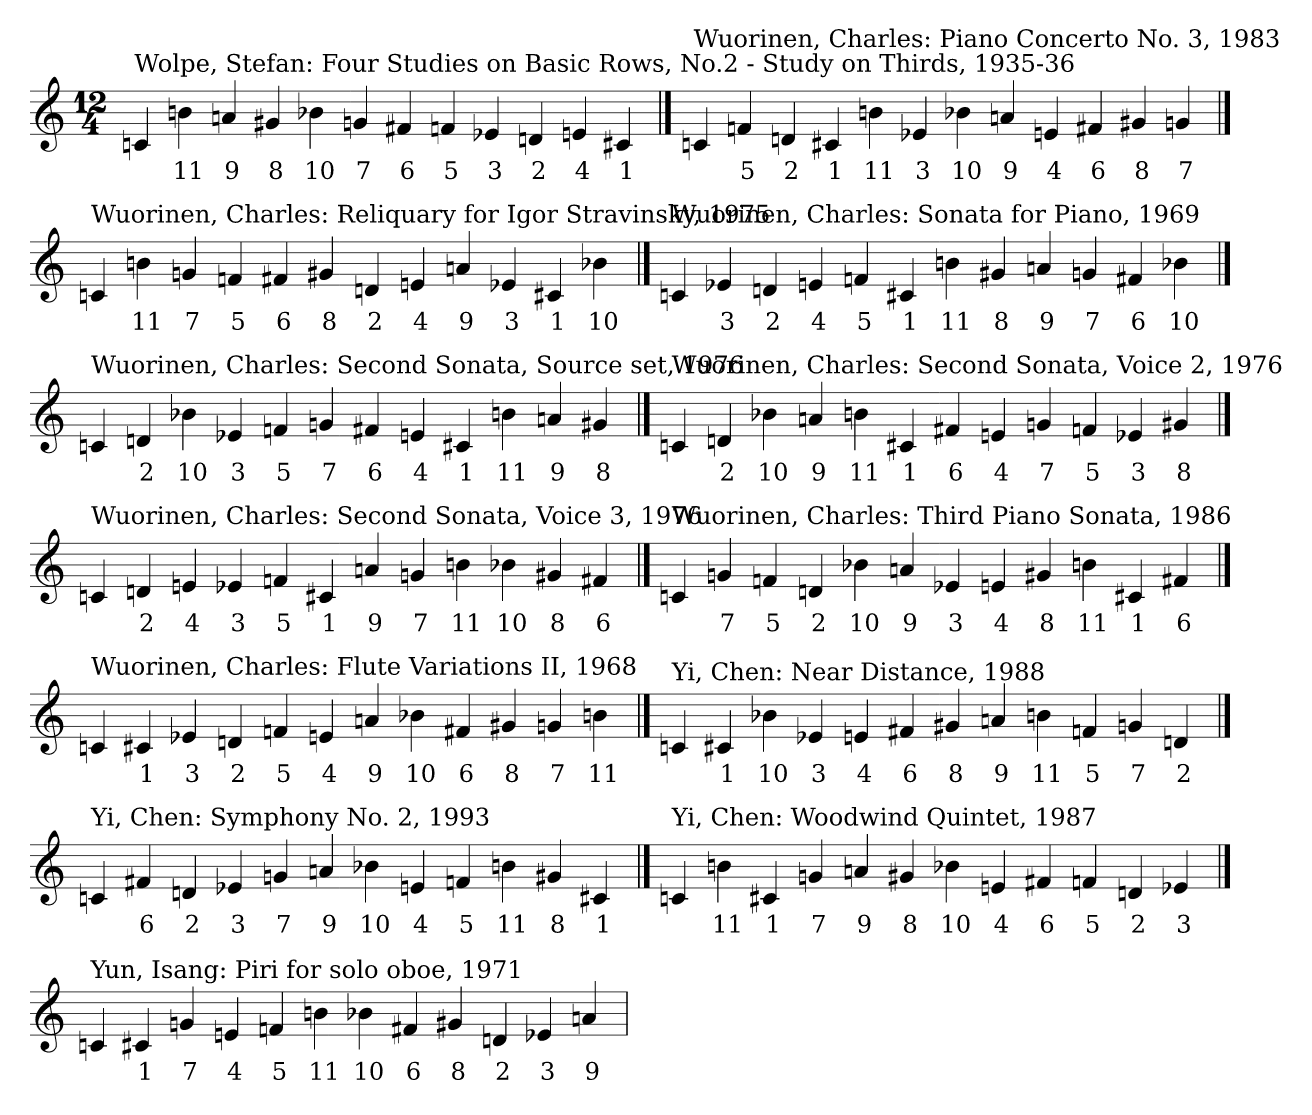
**kern	**text
*part1	*part1
*staff1	*staff1
!!LO:LB:g=z
*M12/4	*
==586	==586
!LO:TX:t=Wolpe, Stefan&colon; Four Studies on Basic Rows, No.2 - Study on Thirds, 1935-36	!
4cn	.
4bn	11
4an	9
4g#X	8
4b-X	10
4gn	7
4f#X	6
4fn	5
4e-X	3
4dn	2
4en	4
4c#X	1
!!LO:LB:g=z
==587	==587
!LO:TX:t=Wuorinen, Charles&colon; Piano Concerto No. 3, 1983	!
4cn	.
4fn	5
4dn	2
4c#X	1
4bn	11
4e-X	3
4b-X	10
4an	9
4en	4
4f#X	6
4g#X	8
4gn	7
!!LO:LB:g=z
==588	==588
!LO:TX:t=Wuorinen, Charles&colon; Reliquary for Igor Stravinsky, 1975	!
4cn	.
4bn	11
4gn	7
4fn	5
4f#X	6
4g#X	8
4dn	2
4en	4
4an	9
4e-X	3
4c#X	1
4b-X	10
!!LO:LB:g=z
==589	==589
!LO:TX:t=Wuorinen, Charles&colon; Sonata for Piano, 1969	!
4cn	.
4e-X	3
4dn	2
4en	4
4fn	5
4c#X	1
4bn	11
4g#X	8
4an	9
4gn	7
4f#X	6
4b-X	10
!!LO:LB:g=z
==590	==590
!LO:TX:t=Wuorinen, Charles&colon; Second Sonata, Source set, 1976	!
4cn	.
4dn	2
4b-X	10
4e-X	3
4fn	5
4gn	7
4f#X	6
4en	4
4c#X	1
4bn	11
4an	9
4g#X	8
!!LO:LB:g=z
==591	==591
!LO:TX:t=Wuorinen, Charles&colon; Second Sonata, Voice 2, 1976	!
4cn	.
4dn	2
4b-X	10
4an	9
4bn	11
4c#X	1
4f#X	6
4en	4
4gn	7
4fn	5
4e-X	3
4g#X	8
!!LO:LB:g=z
==592	==592
!LO:TX:t=Wuorinen, Charles&colon; Second Sonata, Voice 3, 1976	!
4cn	.
4dn	2
4en	4
4e-X	3
4fn	5
4c#X	1
4an	9
4gn	7
4bn	11
4b-X	10
4g#X	8
4f#X	6
!!LO:LB:g=z
==593	==593
!LO:TX:t=Wuorinen, Charles&colon; Third Piano Sonata, 1986	!
4cn	.
4gn	7
4fn	5
4dn	2
4b-X	10
4an	9
4e-X	3
4en	4
4g#X	8
4bn	11
4c#X	1
4f#X	6
!!LO:LB:g=z
==594	==594
!LO:TX:t=Wuorinen, Charles&colon; Flute Variations II, 1968	!
4cn	.
4c#X	1
4e-X	3
4dn	2
4fn	5
4en	4
4an	9
4b-X	10
4f#X	6
4g#X	8
4gn	7
4bn	11
!!LO:LB:g=z
==595	==595
!LO:TX:t=Yi, Chen&colon; Near Distance, 1988	!
4cn	.
4c#X	1
4b-X	10
4e-X	3
4en	4
4f#X	6
4g#X	8
4an	9
4bn	11
4fn	5
4gn	7
4dn	2
!!LO:LB:g=z
==596	==596
!LO:TX:t=Yi, Chen&colon; Symphony No. 2, 1993	!
4cn	.
4f#X	6
4dn	2
4e-X	3
4gn	7
4an	9
4b-X	10
4en	4
4fn	5
4bn	11
4g#X	8
4c#X	1
!!LO:LB:g=z
==597	==597
!LO:TX:t=Yi, Chen&colon; Woodwind Quintet, 1987	!
4cn	.
4bn	11
4c#X	1
4gn	7
4an	9
4g#X	8
4b-X	10
4en	4
4f#X	6
4fn	5
4dn	2
4e-X	3
!!LO:LB:g=z
==598	==598
!LO:TX:t=Yun, Isang&colon; Piri for solo oboe, 1971	!
4cn	.
4c#X	1
4gn	7
4en	4
4fn	5
4bn	11
4b-X	10
4f#X	6
4g#X	8
4dn	2
4e-X	3
4an	9
=	=
*-	*-
